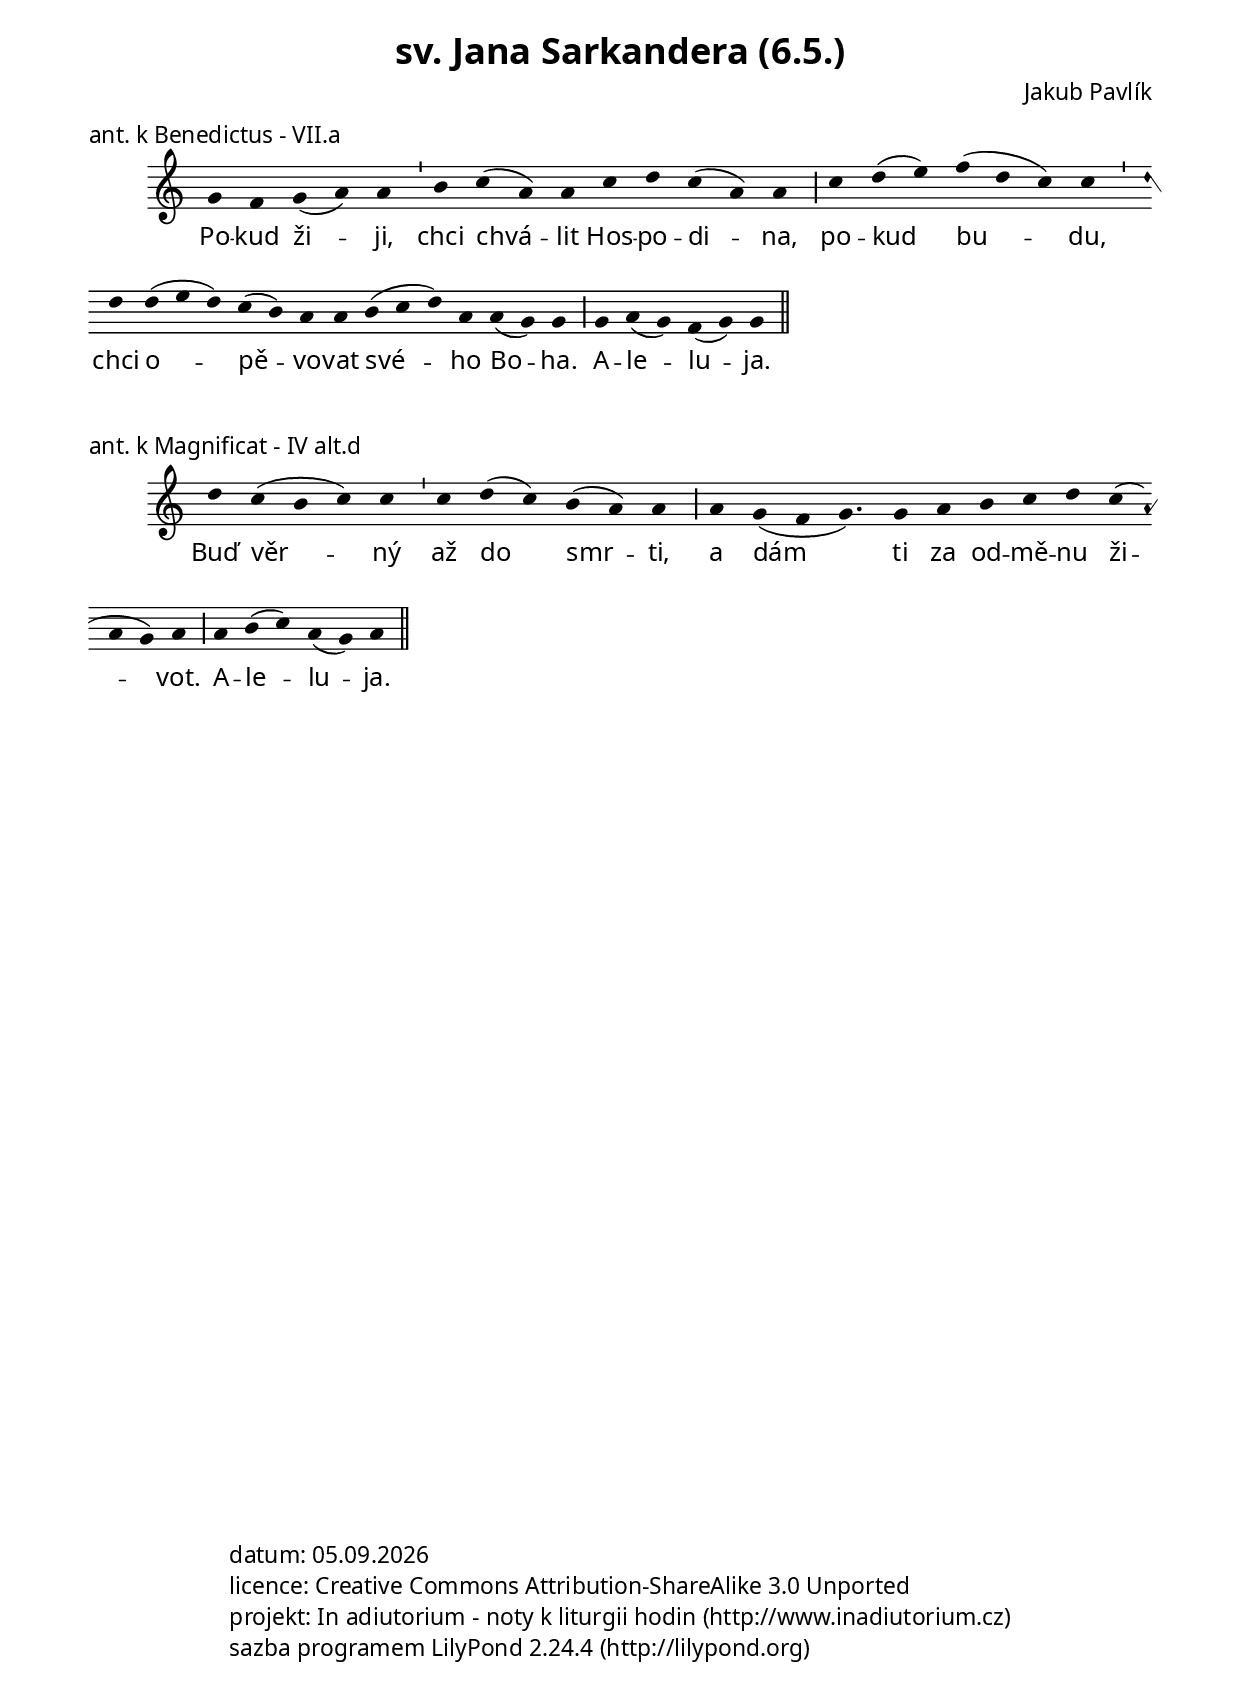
\version "2.15.37"

\header {
  title = "sv. Jana Sarkandera (6.5.)"
  composer = "Jakub Pavlík"
}

\include "../spolecne.ly"

\score {
  \relative c'' {
    \choralniRezim
    g f g( a) a \barMin
    b c( a) a c d c( a) a \barMaior
    c d( e) f( d c) c \barMin d d( e d) c( b) a a b( c d) a a( g) g \barMaior
    g a( g) f( g) g \barFinalis
  }
  \addlyrics {
    Po -- kud ži -- ji, 
      chci chvá -- lit Hos -- po -- di -- na,
    po -- kud bu -- du, 
      chci o -- pě -- vo -- vat své -- ho Bo -- ha.
    A -- le -- lu -- ja.
  }
  \header {
    quid = "ant. k Benedictus"
    modus = "VII"
    differentia = "a" 
    psalmus = ""
    id = ""
    piece = \markup {\sestavTitulekBezZalmu}
  }
}

\score {
  \relative c'' {
    \choralniRezim
    d4 c( b c) c \barMin c d( c) b( a) a \barMaior
    a g( f g4.) g4 a b c d c( a g) a \barMaior
    a b( c) a( g) a \barFinalis
  }
  \addlyrics {
    Buď věr -- ný až do smr -- ti,
    a dám ti za od -- mě -- nu ži -- vot.
    A -- le -- lu -- ja.
  }
  \header {
    quid = "ant. k Magnificat"
    modus = "IV alt"
    differentia = "d" 
    psalmus = ""
    id = ""
    piece = \markup {\sestavTitulekBezZalmu}
  }
}

